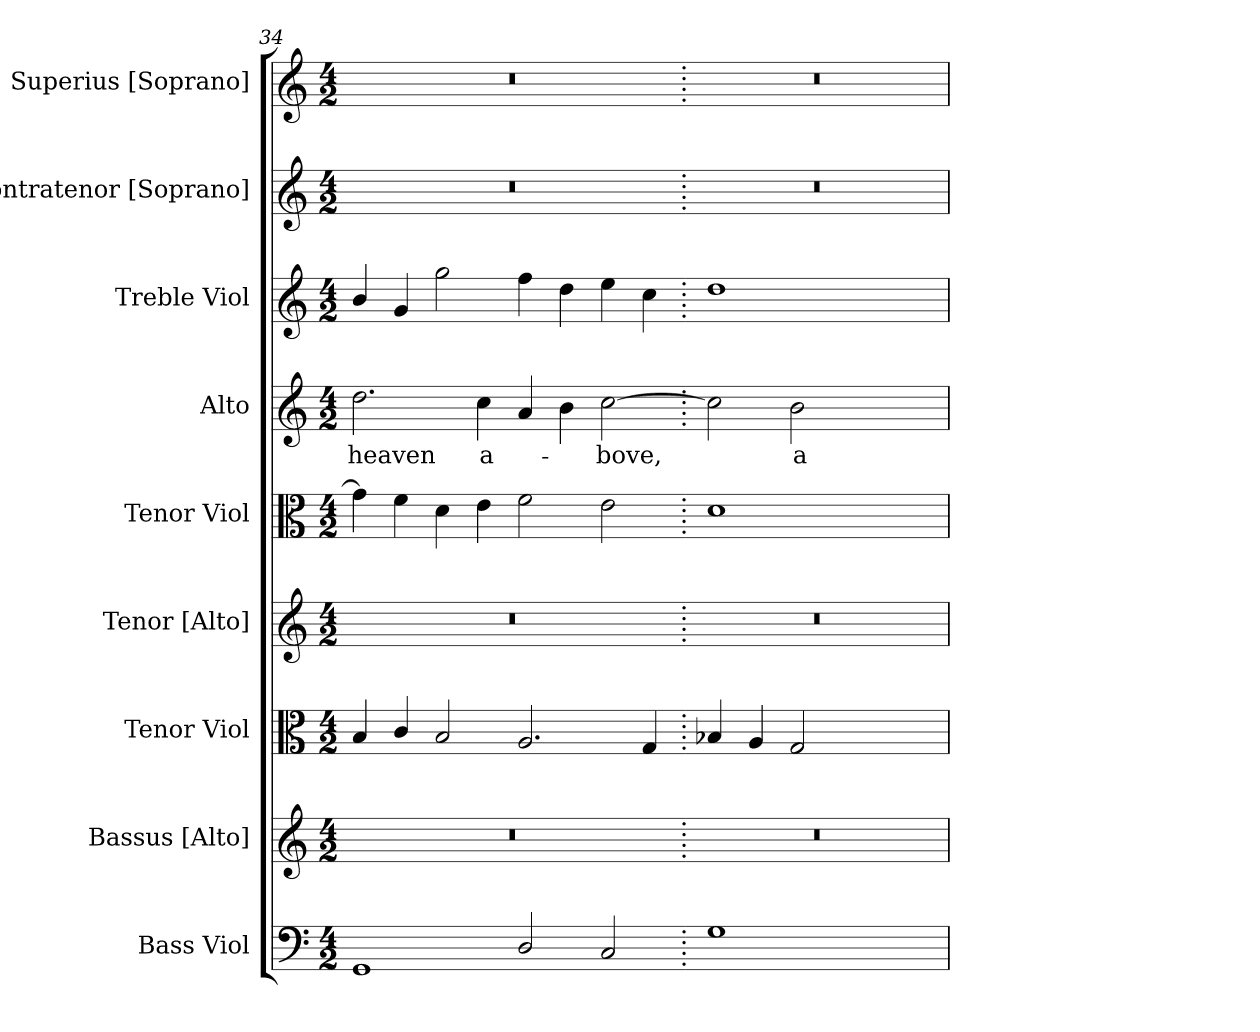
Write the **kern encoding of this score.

**kern	**kern	**kern	**kern	**kern	**kern	**text	**kern	**kern	**kern
*part9	*part8	*part7	*part6	*part5	*part4	*part4	*part3	*part2	*part1
*staff9	*staff8	*staff7	*staff6	*staff5	*staff4	*staff4	*staff3	*staff2	*staff1
*I"Bass Viol	*I"Bassus [Alto]	*I"Tenor Viol	*I"Tenor [Alto]	*I"Tenor Viol	*I"Alto	*	*I"Treble Viol	*I"Contratenor [Soprano]	*I"Superius [Soprano]
*I'B.V.	*I'Alto	*I'T.V.	*I'Alto	*I'T.V.	*I'A.	*	*I'Tr. V.	*I'Soprano	*I'Soprano
*clefF4	*clefG2	*clefC3	*clefG2	*clefC3	*clefG2	*	*clefG2	*clefG2	*clefG2
*k[]	*k[]	*k[]	*k[]	*k[]	*k[]	*	*k[]	*k[]	*k[]
*C:	*C:	*C:	*C:	*C:	*C:	*	*C:	*C:	*C:
*M4/2	*M4/2	*M4/2	*M4/2	*M4/2	*M4/2	*	*M4/2	*M4/2	*M4/2
=34	=34	=34	=34	=34	=34	=34	=34	=34	=34
!	!LO:N:vis=1	!	!LO:N:vis=1	!	!	!	!	!	!
!	!	!	!	!	!	!LO:LY:b:color=#000000	!	!LO:N:vis=1	!LO:N:vis=1
1GGi	0r	4Bi/	0r	4gi\]	2.ddi\	heaven	4bi/	0r	0r
.	.	4ci/	.	4fi\	.	.	4gi/	.	.
.	.	2Bi/	.	4di\	.	.	2ggi\	.	.
!	!	!	!	!	!	!LO:LY:b:color=#000000	!	!	!
.	.	.	.	4ei\	4cci\	a-	.	.	.
2Di/	.	2.Ai/	.	2fi\	4ai/	.	4ffi\	.	.
.	.	.	.	.	4bi\	.	4ddi\	.	.
!	!	!	!	!	!	!LO:LY:b:color=#000000	!	!	!
2Ci/	.	.	.	2ei\	[2cci\	-bove,	4eei\	.	.
.	.	4Gi/	.	.	.	.	4cci\	.	.
=35.	=35.	=35.	=35.	=35.	=35.	=35.	=35.	=35.	=35.
1Gi	0r	4B-Xi/	0r	1di	2cci\]	.	1ddi	0r	0r
.	.	4Ai/	.	.	.	.	.	.	.
!	!	!	!	!	!	!LO:LY:b:color=#000000	!	!	!
.	.	2Gi/	.	.	2bi\	a-	.	.	.
1ryy	.	1ryy	.	1ryy	1ryy	.	1ryy	.	.
=	=	=	=	=	=	=	=	=	=
*-	*-	*-	*-	*-	*-	*-	*-	*-	*-
